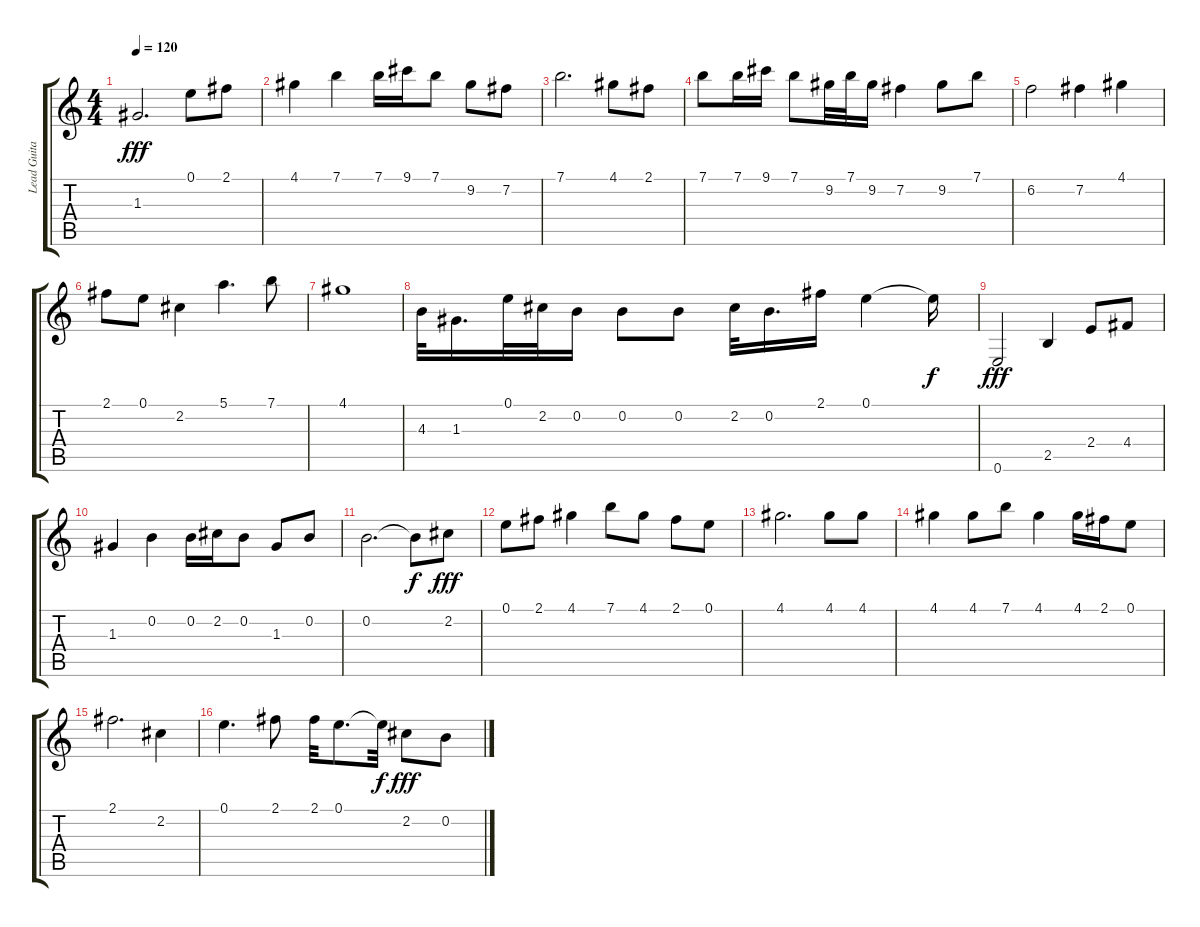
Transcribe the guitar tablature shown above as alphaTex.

\track ("Lead Guitar" "Lead Guita") {instrument acousticguitarsteel}
\staff {score tabs}
\tuning (E4 B3 G3 D3 A2 E2) {hide}
\ts (4 4)
\tempo 120
\clef g2
\ks c
1.3.2{d dy fff} 0.1.8 2.1.8 |
4.1.4 7.1.4 7.1.16 9.1.16 7.1.8 9.2.8 7.2.8 |
7.1.2{d} 4.1.8 2.1.8 |
7.1.8 7.1.16 9.1.16 7.1.8 9.2.32 7.1.32 9.2.16 7.2.4 9.2.8 7.1.8 |
6.2.2 7.2.4 4.1.4 |
2.1.8 0.1.8 2.2.4 5.1.4{d} 7.1.8 |
4.1.1 |
4.3.32 1.3.16{d} 0.1.32 2.2.32 0.2.16 0.2.8 0.2.8 2.2.32 0.2.16{d} 2.1.16 0.1.4 0.1{t}.16{dy f} |
0.6.2{dy fff balance 8 instrument orchestralharp} 2.5.4 2.4.8 4.4.8 |
1.3.4 0.2.4 0.2.16 2.2.16 0.2.8 1.3.8 0.2.8 |
0.2.2{d} 0.2{t}.8{dy f} 2.2.8{dy fff} |
0.1.8 2.1.8 4.1.4 7.1.8 4.1.8 2.1.8 0.1.8 |
4.1.2{d} 4.1.8 4.1.8 |
4.1.4 4.1.8 7.1.8 4.1.4 4.1.16 2.1.16 0.1.8 |
2.1.2{d} 2.2.4 |
0.1.4{d} 2.1.8 2.1.32 0.1.8{d} 0.1{t}.32{dy f} 2.2.8{dy fff} 0.2.8
